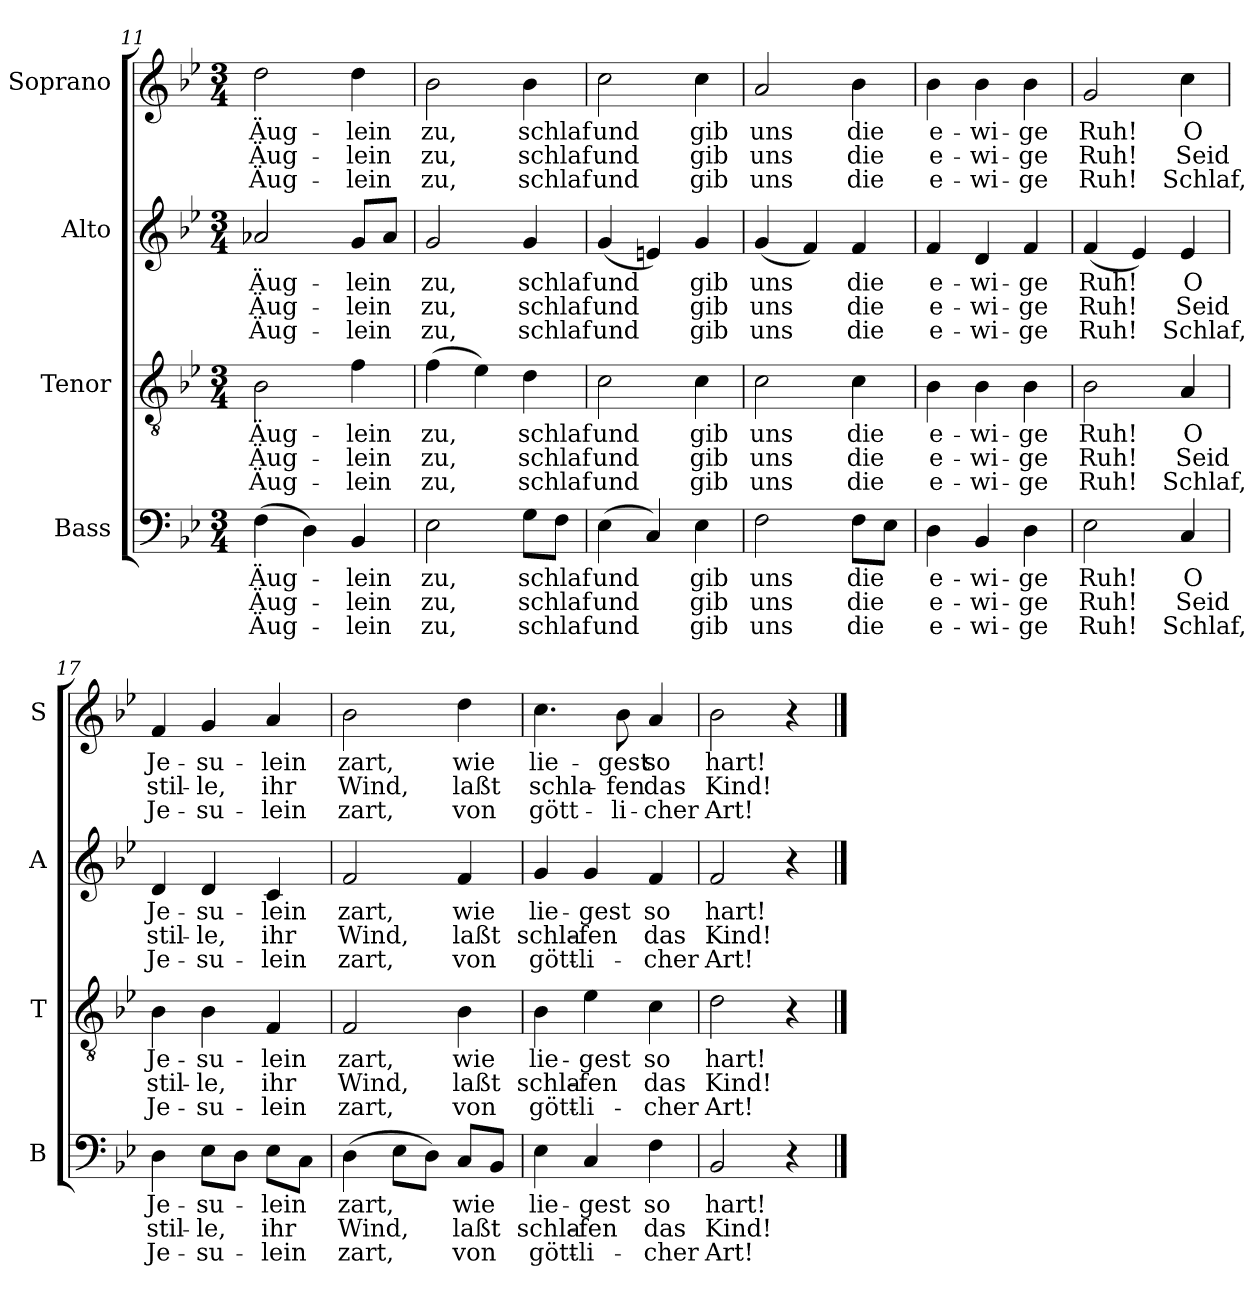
**kern	**text	**text	**text	**kern	**text	**text	**text	**kern	**text	**text	**text	**kern	**text	**text	**text
*part4	*part4	*part4	*part4	*part3	*part3	*part3	*part3	*part2	*part2	*part2	*part2	*part1	*part1	*part1	*part1
*staff4	*staff4	*staff4	*staff4	*staff3	*staff3	*staff3	*staff3	*staff2	*staff2	*staff2	*staff2	*staff1	*staff1	*staff1	*staff1
*I"Bass	*	*	*	*I"Tenor	*	*	*	*I"Alto	*	*	*	*I"Soprano	*	*	*
*I'B	*	*	*	*I'T	*	*	*	*I'A	*	*	*	*I'S	*	*	*
*clefF4	*	*	*	*clefGv2	*	*	*	*clefG2	*	*	*	*clefG2	*	*	*
*k[b-e-]	*	*	*	*k[b-e-]	*	*	*	*k[b-e-]	*	*	*	*k[b-e-]	*	*	*
*B-:	*	*	*	*B-:	*	*	*	*B-:	*	*	*	*B-:	*	*	*
*M3/4	*	*	*	*M3/4	*	*	*	*M3/4	*	*	*	*M3/4	*	*	*
=11	=11	=11	=11	=11	=11	=11	=11	=11	=11	=11	=11	=11	=11	=11	=11
!	!LO:LY:b	!LO:LY:b	!LO:LY:b	!	!LO:LY:b	!LO:LY:b	!LO:LY:b	!	!LO:LY:b	!LO:LY:b	!LO:LY:b	!	!LO:LY:b	!LO:LY:b	!LO:LY:b
(>4F\	Äug-	Äug-	Äug-	2B-\	Äug-	Äug-	Äug-	2a-X/	Äug-	Äug-	Äug-	2dd\	Äug-	Äug-	Äug-
4D\)	.	.	.	.	.	.	.	.	.	.	.	.	.	.	.
!	!LO:LY:b	!LO:LY:b	!LO:LY:b	!	!LO:LY:b	!LO:LY:b	!LO:LY:b	!	!LO:LY:b	!LO:LY:b	!LO:LY:b	!	!LO:LY:b	!LO:LY:b	!LO:LY:b
4BB-/	-lein	-lein	-lein	4f\	-lein	-lein	-lein	8g/L	-lein	-lein	-lein	4dd\	-lein	-lein	-lein
.	.	.	.	.	.	.	.	8a-/J	.	.	.	.	.	.	.
=12	=12	=12	=12	=12	=12	=12	=12	=12	=12	=12	=12	=12	=12	=12	=12
!	!LO:LY:b	!LO:LY:b	!LO:LY:b	!	!LO:LY:b	!LO:LY:b	!LO:LY:b	!	!LO:LY:b	!LO:LY:b	!LO:LY:b	!	!LO:LY:b	!LO:LY:b	!LO:LY:b
2E-\	zu,	zu,	zu,	(>4f\	zu,	zu,	zu,	2g/	zu,	zu,	zu,	2b-\	zu,	zu,	zu,
.	.	.	.	4e-\)	.	.	.	.	.	.	.	.	.	.	.
!	!LO:LY:b	!LO:LY:b	!LO:LY:b	!	!LO:LY:b	!LO:LY:b	!LO:LY:b	!	!LO:LY:b	!LO:LY:b	!LO:LY:b	!	!LO:LY:b	!LO:LY:b	!LO:LY:b
8G\L	schlaf	schlaf	schlaf	4d\	schlaf	schlaf	schlaf	4g/	schlaf	schlaf	schlaf	4b-\	schlaf	schlaf	schlaf
8F\J	.	.	.	.	.	.	.	.	.	.	.	.	.	.	.
=13	=13	=13	=13	=13	=13	=13	=13	=13	=13	=13	=13	=13	=13	=13	=13
!	!LO:LY:b	!LO:LY:b	!LO:LY:b	!	!LO:LY:b	!LO:LY:b	!LO:LY:b	!	!LO:LY:b	!LO:LY:b	!LO:LY:b	!	!LO:LY:b	!LO:LY:b	!LO:LY:b
(>4E-\	und	und	und	2c\	und	und	und	(<4g/	und	und	und	2cc\	und	und	und
4C/)	.	.	.	.	.	.	.	4en/)	.	.	.	.	.	.	.
!	!LO:LY:b	!LO:LY:b	!LO:LY:b	!	!LO:LY:b	!LO:LY:b	!LO:LY:b	!	!LO:LY:b	!LO:LY:b	!LO:LY:b	!	!LO:LY:b	!LO:LY:b	!LO:LY:b
4E-\	gib	gib	gib	4c\	gib	gib	gib	4g/	gib	gib	gib	4cc\	gib	gib	gib
=14	=14	=14	=14	=14	=14	=14	=14	=14	=14	=14	=14	=14	=14	=14	=14
!	!LO:LY:b	!LO:LY:b	!LO:LY:b	!	!LO:LY:b	!LO:LY:b	!LO:LY:b	!	!LO:LY:b	!LO:LY:b	!LO:LY:b	!	!LO:LY:b	!LO:LY:b	!LO:LY:b
2F\	uns	uns	uns	2c\	uns	uns	uns	(<4g/	uns	uns	uns	2a/	uns	uns	uns
.	.	.	.	.	.	.	.	4f/)	.	.	.	.	.	.	.
!	!LO:LY:b	!LO:LY:b	!LO:LY:b	!	!LO:LY:b	!LO:LY:b	!LO:LY:b	!	!LO:LY:b	!LO:LY:b	!LO:LY:b	!	!LO:LY:b	!LO:LY:b	!LO:LY:b
8F\L	die	die	die	4c\	die	die	die	4f/	die	die	die	4b-\	die	die	die
8E-\J	.	.	.	.	.	.	.	.	.	.	.	.	.	.	.
!!LO:PB:g=z
=15	=15	=15	=15	=15	=15	=15	=15	=15	=15	=15	=15	=15	=15	=15	=15
!	!LO:LY:b	!LO:LY:b	!LO:LY:b	!	!LO:LY:b	!LO:LY:b	!LO:LY:b	!	!LO:LY:b	!LO:LY:b	!LO:LY:b	!	!LO:LY:b	!LO:LY:b	!LO:LY:b
4D\	e-	e-	e-	4B-\	e-	e-	e-	4f/	e-	e-	e-	4b-\	e-	e-	e-
!	!LO:LY:b	!LO:LY:b	!LO:LY:b	!	!LO:LY:b	!LO:LY:b	!LO:LY:b	!	!LO:LY:b	!LO:LY:b	!LO:LY:b	!	!LO:LY:b	!LO:LY:b	!LO:LY:b
4BB-/	-wi-	-wi-	-wi-	4B-\	-wi-	-wi-	-wi-	4d/	-wi-	-wi-	-wi-	4b-\	-wi-	-wi-	-wi-
!	!LO:LY:b	!LO:LY:b	!LO:LY:b	!	!LO:LY:b	!LO:LY:b	!LO:LY:b	!	!LO:LY:b	!LO:LY:b	!LO:LY:b	!	!LO:LY:b	!LO:LY:b	!LO:LY:b
4D\	-ge	-ge	-ge	4B-\	-ge	-ge	-ge	4f/	-ge	-ge	-ge	4b-\	-ge	-ge	-ge
=16	=16	=16	=16	=16	=16	=16	=16	=16	=16	=16	=16	=16	=16	=16	=16
!	!LO:LY:b	!LO:LY:b	!LO:LY:b	!	!LO:LY:b	!LO:LY:b	!LO:LY:b	!	!LO:LY:b	!LO:LY:b	!LO:LY:b	!	!LO:LY:b	!LO:LY:b	!LO:LY:b
2E-\	Ruh!	Ruh!	Ruh!	2B-\	Ruh!	Ruh!	Ruh!	(<4f/	Ruh!	Ruh!	Ruh!	2g/	Ruh!	Ruh!	Ruh!
.	.	.	.	.	.	.	.	4e-/)	.	.	.	.	.	.	.
!	!LO:LY:b	!LO:LY:b	!LO:LY:b	!	!LO:LY:b	!LO:LY:b	!LO:LY:b	!	!LO:LY:b	!LO:LY:b	!LO:LY:b	!	!LO:LY:b	!LO:LY:b	!LO:LY:b
4C/	O	Seid	Schlaf,	4A/	O	Seid	Schlaf,	4e-/	O	Seid	Schlaf,	4cc\	O	Seid	Schlaf,
=17	=17	=17	=17	=17	=17	=17	=17	=17	=17	=17	=17	=17	=17	=17	=17
!	!LO:LY:b	!LO:LY:b	!LO:LY:b	!	!LO:LY:b	!LO:LY:b	!LO:LY:b	!	!LO:LY:b	!LO:LY:b	!LO:LY:b	!	!LO:LY:b	!LO:LY:b	!LO:LY:b
4D\	Je-	stil-	Je-	4B-\	Je-	stil-	Je-	4d/	Je-	stil-	Je-	4f/	Je-	stil-	Je-
!	!LO:LY:b	!LO:LY:b	!LO:LY:b	!	!LO:LY:b	!LO:LY:b	!LO:LY:b	!	!LO:LY:b	!LO:LY:b	!LO:LY:b	!	!LO:LY:b	!LO:LY:b	!LO:LY:b
8E-\L	-su-	-le,	-su-	4B-\	-su-	-le,	-su-	4d/	-su-	-le,	-su-	4g/	-su-	-le,	-su-
8D\J	.	.	.	.	.	.	.	.	.	.	.	.	.	.	.
!	!LO:LY:b	!LO:LY:b	!LO:LY:b	!	!LO:LY:b	!LO:LY:b	!LO:LY:b	!	!LO:LY:b	!LO:LY:b	!LO:LY:b	!	!LO:LY:b	!LO:LY:b	!LO:LY:b
8E-\L	-lein	ihr	-lein	4F/	-lein	ihr	-lein	4c/	-lein	ihr	-lein	4a/	-lein	ihr	-lein
8C\J	.	.	.	.	.	.	.	.	.	.	.	.	.	.	.
=18	=18	=18	=18	=18	=18	=18	=18	=18	=18	=18	=18	=18	=18	=18	=18
!	!LO:LY:b	!LO:LY:b	!LO:LY:b	!	!LO:LY:b	!LO:LY:b	!LO:LY:b	!	!LO:LY:b	!LO:LY:b	!LO:LY:b	!	!LO:LY:b	!LO:LY:b	!LO:LY:b
(>4D\	zart,	Wind,	zart,	2F/	zart,	Wind,	zart,	2f/	zart,	Wind,	zart,	2b-\	zart,	Wind,	zart,
8E-\L	.	.	.	.	.	.	.	.	.	.	.	.	.	.	.
8D\J)	.	.	.	.	.	.	.	.	.	.	.	.	.	.	.
!	!LO:LY:b	!LO:LY:b	!LO:LY:b	!	!LO:LY:b	!LO:LY:b	!LO:LY:b	!	!LO:LY:b	!LO:LY:b	!LO:LY:b	!	!LO:LY:b	!LO:LY:b	!LO:LY:b
8C/L	wie	laßt	von	4B-\	wie	laßt	von	4f/	wie	laßt	von	4dd\	wie	laßt	von
8BB-/J	.	.	.	.	.	.	.	.	.	.	.	.	.	.	.
=19	=19	=19	=19	=19	=19	=19	=19	=19	=19	=19	=19	=19	=19	=19	=19
!	!LO:LY:b	!LO:LY:b	!LO:LY:b	!	!LO:LY:b	!LO:LY:b	!LO:LY:b	!	!LO:LY:b	!LO:LY:b	!LO:LY:b	!	!LO:LY:b	!LO:LY:b	!LO:LY:b
4E-\	lie-	schla-	gött-	4B-\	lie-	schla-	gött-	4g/	lie-	schla-	gött-	4.cc\	lie-	schla-	gött-
!	!LO:LY:b	!LO:LY:b	!LO:LY:b	!	!LO:LY:b	!LO:LY:b	!LO:LY:b	!	!LO:LY:b	!LO:LY:b	!LO:LY:b	!	!	!	!
4C/	-gest	-fen	-li-	4e-\	-gest	-fen	-li-	4g/	-gest	-fen	-li-	.	.	.	.
!	!	!	!	!	!	!	!	!	!	!	!	!	!LO:LY:b	!LO:LY:b	!LO:LY:b
.	.	.	.	.	.	.	.	.	.	.	.	8b-\	-gest	-fen	-li-
!	!LO:LY:b	!LO:LY:b	!LO:LY:b	!	!LO:LY:b	!LO:LY:b	!LO:LY:b	!	!LO:LY:b	!LO:LY:b	!LO:LY:b	!	!LO:LY:b	!LO:LY:b	!LO:LY:b
4F\	so	das	-cher	4c\	so	das	-cher	4f/	so	das	-cher	4a/	so	das	-cher
=20	=20	=20	=20	=20	=20	=20	=20	=20	=20	=20	=20	=20	=20	=20	=20
!	!LO:LY:b	!LO:LY:b	!LO:LY:b	!	!LO:LY:b	!LO:LY:b	!LO:LY:b	!	!LO:LY:b	!LO:LY:b	!LO:LY:b	!	!LO:LY:b	!LO:LY:b	!LO:LY:b
2BB-/	hart!	Kind!	Art!	2d\	hart!	Kind!	Art!	2f/	hart!	Kind!	Art!	2b-\	hart!	Kind!	Art!
4r	.	.	.	4r	.	.	.	4r	.	.	.	4r	.	.	.
==	==	==	==	==	==	==	==	==	==	==	==	==	==	==	==
*-	*-	*-	*-	*-	*-	*-	*-	*-	*-	*-	*-	*-	*-	*-	*-
